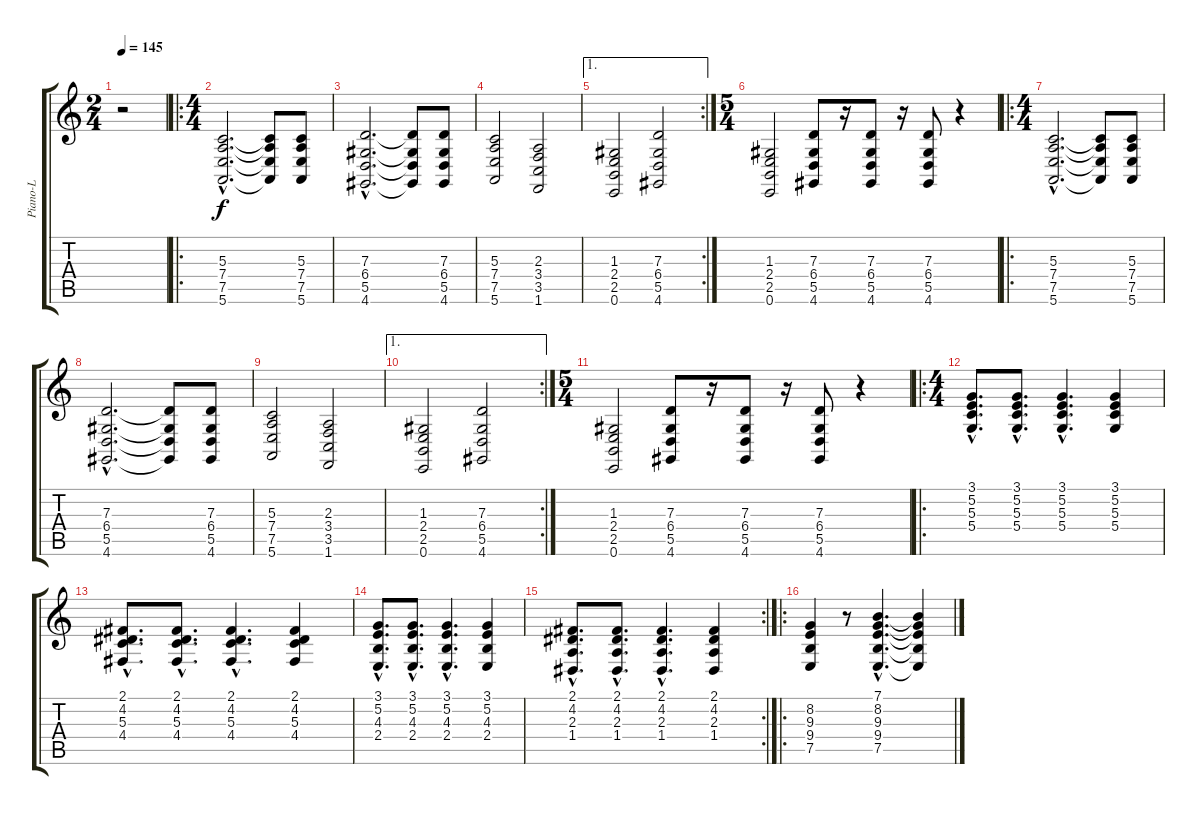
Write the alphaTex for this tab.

\track ("Piano-L" "Piano-L") {instrument acousticgrandpiano}
\staff {score tabs}
\tuning (E4 B3 G3 D3 A2 E2) {hide}
\ts (2 4)
\tempo 145
\clef g2
\ks c
r.2{dy f instrument acousticgrandpiano} |
\ro
\ts (4 4)
(5.3{hac} 7.4{hac} 7.5{hac} 5.6{hac}).2{d} (5.3{t} 7.4{t} 7.5{t} 5.6{t}).8 (5.3 7.4 7.5 5.6).8 |
(7.3{hac} 6.4{hac} 5.5{hac} 4.6{hac}).2{d} (7.3{t} 6.4{t} 5.5{t} 4.6{t}).8 (7.3 6.4 5.5 4.6).8 |
(5.3 7.4 7.5 5.6).2 (2.3 3.4 3.5 1.6).2 |
\ae 1
\rc 2
(1.3 2.4 2.5 0.6).2 (7.3 6.4 5.5 4.6).2 |
\ts (5 4)
(1.3 2.4 2.5 0.6).2 (7.3 6.4 5.5 4.6).8 r.16 (7.3 6.4 5.5 4.6).8 r.16 (7.3 6.4 5.5 4.6).8 r.4 |
\ro
\ts (4 4)
(5.3{hac} 7.4{hac} 7.5{hac} 5.6{hac}).2{d} (5.3{t} 7.4{t} 7.5{t} 5.6{t}).8 (5.3 7.4 7.5 5.6).8 |
(7.3{hac} 6.4{hac} 5.5{hac} 4.6{hac}).2{d} (7.3{t} 6.4{t} 5.5{t} 4.6{t}).8 (7.3 6.4 5.5 4.6).8 |
(5.3 7.4 7.5 5.6).2 (2.3 3.4 3.5 1.6).2 |
\ae 1
\rc 2
(1.3 2.4 2.5 0.6).2 (7.3 6.4 5.5 4.6).2 |
\ts (5 4)
(1.3 2.4 2.5 0.6).2 (7.3 6.4 5.5 4.6).8 r.16 (7.3 6.4 5.5 4.6).8 r.16 (7.3 6.4 5.5 4.6).8 r.4 |
\ro
\ts (4 4)
(3.1{hac} 5.2{hac} 5.3{hac} 5.4{hac}).8{d} (3.1{hac} 5.2{hac} 5.3{hac} 5.4{hac}).8{d} (3.1{hac} 5.2{hac} 5.3{hac} 5.4{hac}).4{d} (3.1 5.2 5.3 5.4).4 |
(2.1{hac} 4.2{hac} 5.3{hac} 4.4{hac}).8{d} (2.1{hac} 4.2{hac} 5.3{hac} 4.4{hac}).8{d} (2.1{hac} 4.2{hac} 5.3{hac} 4.4{hac}).4{d} (2.1 4.2 5.3 4.4).4 |
(3.1{hac} 5.2{hac} 4.3{hac} 2.4{hac}).8{d} (3.1{hac} 5.2{hac} 4.3{hac} 2.4{hac}).8{d} (3.1{hac} 5.2{hac} 4.3{hac} 2.4{hac}).4{d} (3.1 5.2 4.3 2.4).4 |
\rc 2
(2.1{hac} 4.2{hac} 2.3{hac} 1.4{hac}).8{d} (2.1{hac} 4.2{hac} 2.3{hac} 1.4{hac}).8{d} (2.1{hac} 4.2{hac} 2.3{hac} 1.4{hac}).4{d} (2.1 4.2 2.3 1.4).4 |
\ro
(8.2 9.3 9.4 7.5).4 r.8 (7.1{hac} 8.2{hac} 9.3{hac} 9.4{hac} 7.5{hac}).4{d} (7.1{t} 8.2{t} 9.3{t} 9.4{t} 7.5{t}).4
